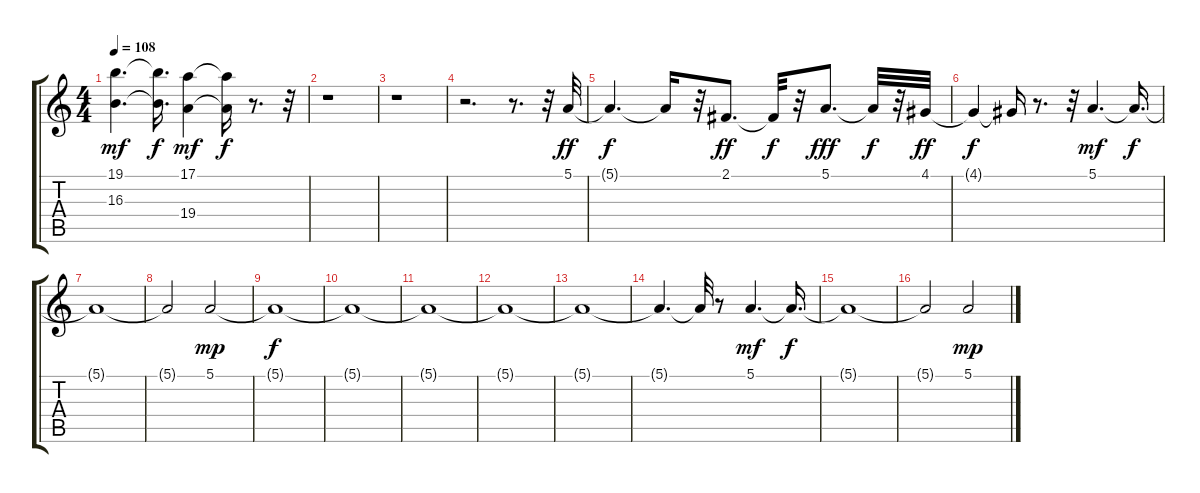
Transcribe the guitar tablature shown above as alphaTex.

\track "" {instrument synthstrings2}
\staff {score tabs}
\tuning (E4 B3 G3 D3 A2 E2) {hide}
\ts (4 4)
\tempo 108
\clef g2
\ks c
(19.1 16.3).4{d dy mf} (19.1{t} 16.3{t}).16{d dy f} (17.1 19.4).4{dy mf} (17.1{t} 19.4{t}).16{dy f} r.8{d} r.32 |
r.1 |
r.1 |
r.2{d} r.8{d} r.32 5.1.32{dy ff} |
5.1{t}.4{d dy f} 5.1{t}.16 r.32 2.1.8{d dy ff} 2.1{t}.32{dy f} r.32 5.1.8{d dy fff} 5.1{t}.32{dy f} r.32 4.1.32{dy ff} |
4.1{t}.4{dy f} 4.1{t}.16 r.8{d} r.32 5.1.4{d dy mf} 5.1{t}.16{d dy f} |
5.1{t}.1 |
5.1{t}.2 5.1.2{dy mp} |
5.1{t}.1{dy f} |
5.1{t}.1 |
5.1{t}.1 |
5.1{t}.1 |
5.1{t}.1 |
5.1{t}.4{d} 5.1{t}.32 r.8 5.1.4{d dy mf} 5.1{t}.16{d dy f} |
5.1{t}.1 |
5.1{t}.2 5.1.2{dy mp}
